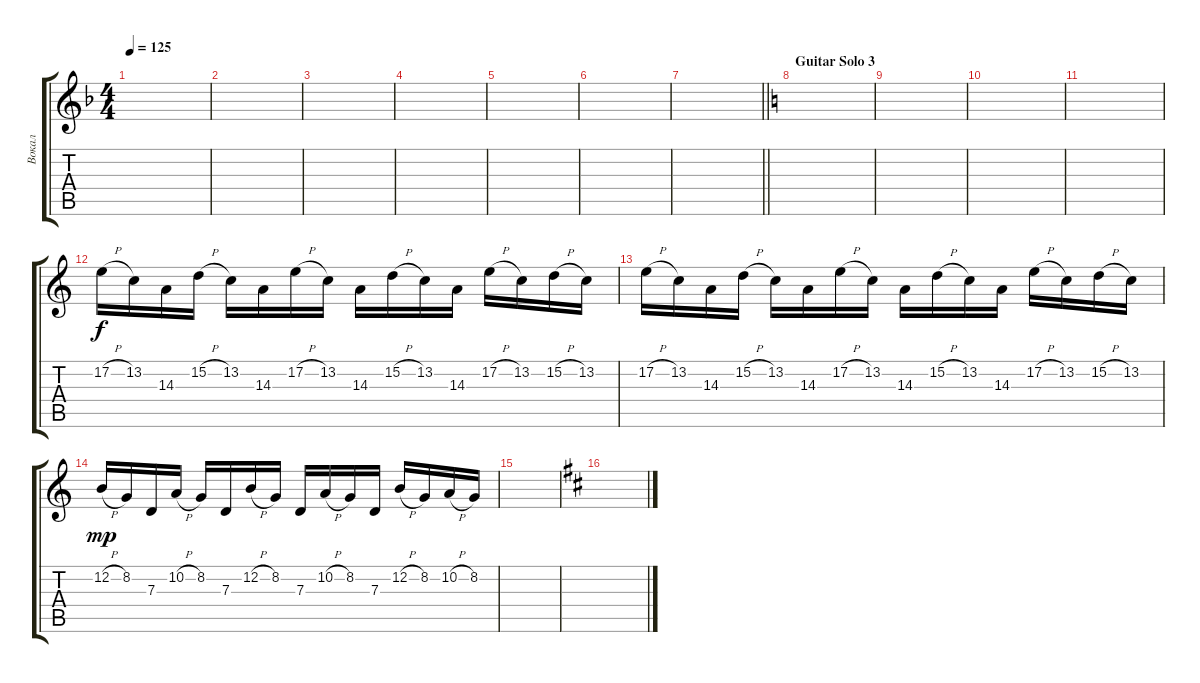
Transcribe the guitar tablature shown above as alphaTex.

\track ("Вокал" "Вокал") {instrument trumpet}
\staff {score tabs}
\tuning (E4 B3 G3 D3 A2 E2) {hide}
\ts (4 4)
\tempo 125
\clef g2
\ks dminor
|
|
|
|
|
|
\barLineRight lightlight
|
\section ("" "Guitar Solo 3")
\ks aminor
|
|
|
|
17.2{h}.16{volume 5 instrument distortionguitar} 13.2.16 14.3.16 15.2{h}.16 13.2.16 14.3.16 17.2{h}.16 13.2.16 14.3.16 15.2{h}.16 13.2.16 14.3.16 17.2{h}.16 13.2.16 15.2{h}.16 13.2.16 |
17.2{h}.16 13.2.16 14.3.16 15.2{h}.16 13.2.16 14.3.16 17.2{h}.16 13.2.16 14.3.16 15.2{h}.16 13.2.16 14.3.16 17.2{h}.16 13.2.16 15.2{h}.16 13.2.16 |
12.2{h}.16{dy mp} 8.2.16 7.3.16 10.2{h}.16 8.2.16 7.3.16 12.2{h}.16 8.2.16 7.3.16 10.2{h}.16 8.2.16 7.3.16 12.2{h}.16 8.2.16 10.2{h}.16 8.2.16 |
|
\ks bminor
